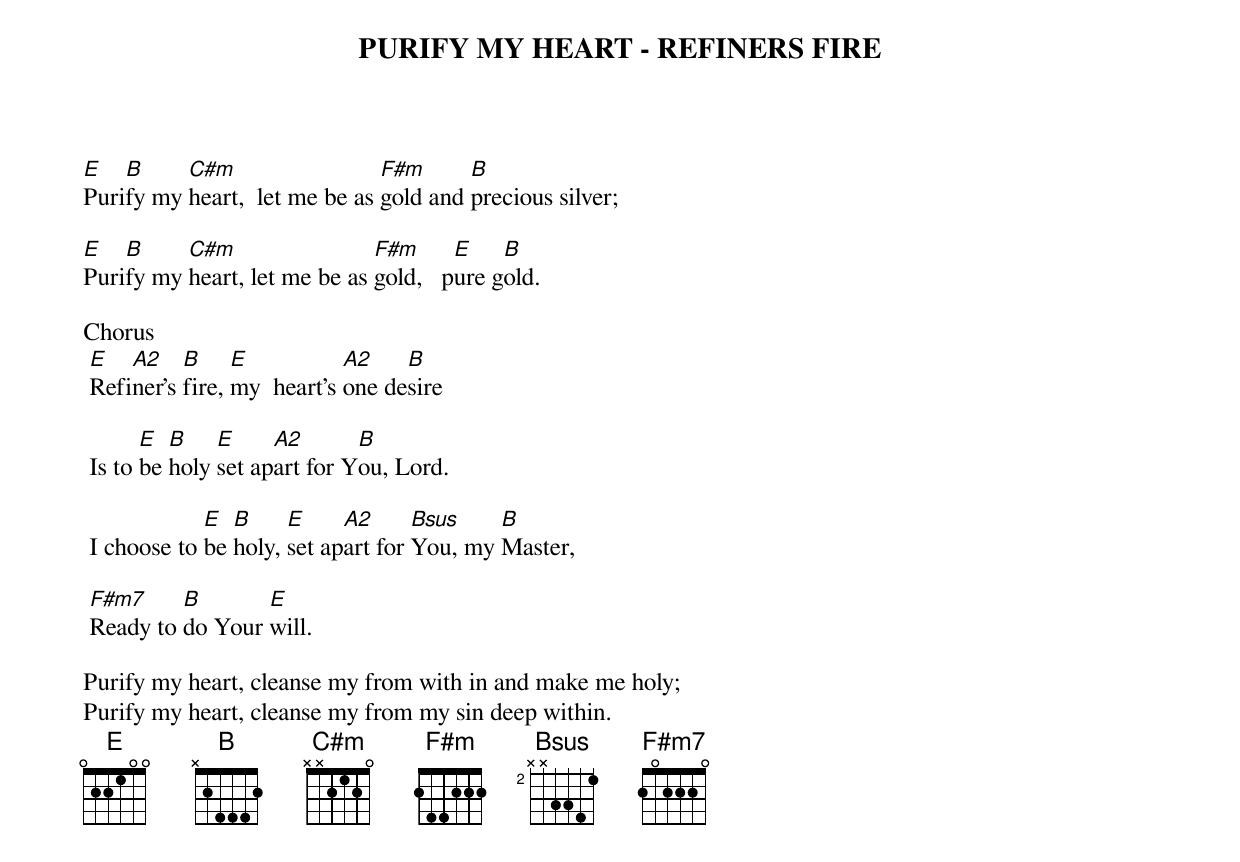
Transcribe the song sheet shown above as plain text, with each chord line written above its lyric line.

PURIFY MY HEART - REFINERS FIRE

E   B     C#m                  F#m      B
Purify my heart,  let me be as gold and precious silver;

E   B     C#m                 F#m      E    B
Purify my heart, let me be as gold,   pure gold.

Chorus
 E   A2    B     E           A2    B
 Refiner's fire, my  heart's one desire

       E  B    E     A2       B
 Is to be holy set apart for You, Lord.

             E  B     E     A2      Bsus    B
 I choose to be holy, set apart for You, my Master,

 F#m7     B       E
 Ready to do Your will.

Purify my heart, cleanse my from with in and make me holy;
Purify my heart, cleanse my from my sin deep within.
